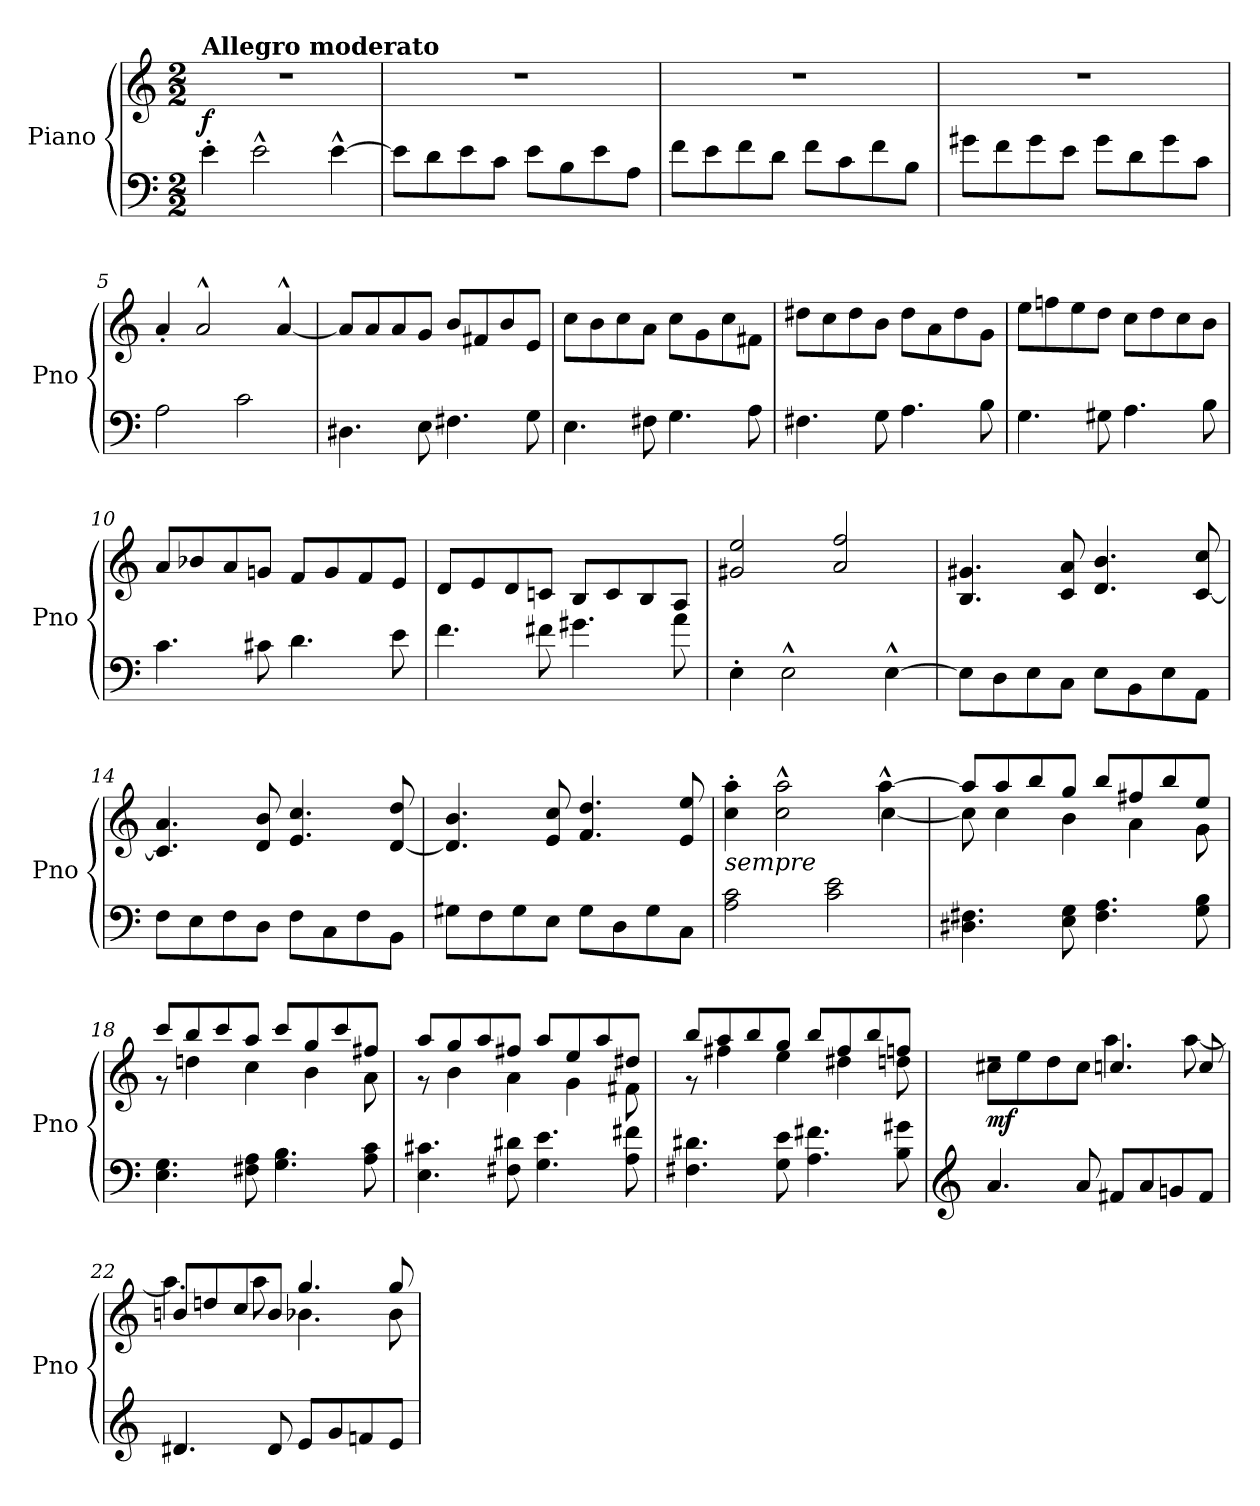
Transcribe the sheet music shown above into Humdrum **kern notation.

**kern	**kern	**dynam
*part1	*part1	*part1
*staff2	*staff1	*staff1/2
*I"Piano	*	*
*I'Pno	*	*
*clefF4	*clefG2	*
*k[]	*k[]	*
*M2/2	*M2/2	*
=1	=1	=1
!	!LO:TX:a:B:t=Allegro moderato	!
!	!	!LO:DY:b
4e'\	1r	f
2e^^\	.	.
[4e^^\	.	.
=2	=2	=2
8e\L]	1r	.
8d\	.	.
8e\	.	.
8c\J	.	.
8e\L	.	.
8B\	.	.
8e\	.	.
8A\J	.	.
=3	=3	=3
8f\L	1r	.
8e\	.	.
8f\	.	.
8d\J	.	.
8f\L	.	.
8c\	.	.
8f\	.	.
8B\J	.	.
=4	=4	=4
8g#X\L	1r	.
8f\	.	.
8g#\	.	.
8e\J	.	.
8g#\L	.	.
8d\	.	.
8g#\	.	.
8c\J	.	.
=5	=5	=5
!	!	!LO:DY:b
2A\	4a'/	other-dynamics
.	2a^^/	.
2c\	.	.
.	[4a^^/	.
=6	=6	=6
4.D#X\	8a/L]	.
.	8a/	.
.	8a/	.
8E\	8g/J	.
4.F#X\	8b/L	.
.	8f#X/	.
.	8b/	.
8G\	8e/J	.
!!LO:LB:g=z
=7	=7	=7
4.E\	8cc\L	.
.	8b\	.
.	8cc\	.
8F#X\	8a\J	.
4.G\	8cc\L	.
.	8g\	.
.	8cc\	.
8A\	8f#X\J	.
=8	=8	=8
4.F#X\	8dd#X\L	.
.	8cc\	.
.	8dd#\	.
8G\	8b\J	.
4.A\	8dd#\L	.
.	8a\	.
.	8dd#\	.
8B\	8g\J	.
=9	=9	=9
4.G\	8ee\L	.
.	8ffn\	.
.	8ee\	.
8G#X\	8dd\J	.
4.A\	8cc\L	.
.	8dd\	.
.	8cc\	.
8B\	8b\J	.
=10	=10	=10
4.c\	8a/L	.
.	8b-X/	.
.	8a/	.
8c#X\	8gn/J	.
4.d\	8f/L	.
.	8g/	.
.	8f/	.
8e\	8e/J	.
=11	=11	=11
4.f\	8d/L	.
.	8e/	.
.	8d/	.
8f#X\	8cn/J	.
4.g#X\	8B/L	.
.	8c/	.
.	8B/	.
8a\	8A/J	.
!!LO:LB:g=z
=12	=12	=12
4E'\	2g#X/ 2ee/	.
2E^^\	.	.
.	2a/ 2ff/	.
[4E^^\	.	.
=13	=13	=13
8E\L]	4.B/ 4.g#X/	.
8D\	.	.
8E\	.	.
8C\J	8c/ 8a/	.
8E\L	4.d/ 4.b/	.
8BB\	.	.
8E\	.	.
8AA\J	[8c/ 8cc/	.
=14	=14	=14
8F\L	4.c/] 4.a/	.
8E\	.	.
8F\	.	.
8D\J	8d/ 8b/	.
8F\L	4.e/ 4.cc/	.
8C\	.	.
8F\	.	.
8BB\J	[8d/ 8dd/	.
=15	=15	=15
8G#X\L	4.d/] 4.b/	.
8F\	.	.
8G#\	.	.
8E\J	8e/ 8cc/	.
8G#\L	4.f/ 4.dd/	.
8D\	.	.
8G#\	.	.
8C\J	8e/ 8ee/	.
=16	=16	=16
*	*^	*
!	!LO:TX:b:i:t=sempre	!	!
2A\ 2c\	4cc\' 4aa\'	2.ryy	.
.	2cc\^^ 2aa\^^	.	.
2c\ 2e\	.	.	.
.	[4aa^^\	[4cc	.
=17	=17	=17	=17
4.D#X\ 4.F#X\	8aa/L]	8cc\]	.
.	8aa/	4cc\	.
.	8bb/	.	.
8E\ 8G\	8gg/J	4b\	.
4.F#\ 4.A\	8bb/L	.	.
.	8ff#X/	4a\	.
.	8bb/	.	.
8G\ 8B\	8ee/J	8g\	.
!!LO:LB:g=z	!!
=18	=18	=18	=18
4.E\ 4.G\	8ccc/L	8r	.
.	8bb/	4ddn\	.
.	8ccc/	.	.
8F#X\ 8A\	8aa/J	4cc\	.
4.G\ 4.B\	8ccc/L	.	.
.	8gg/	4b\	.
.	8ccc/	.	.
8A\ 8c\	8ff#X/J	8a\	.
=19	=19	=19	=19
4.E\ 4.c#X\	8aa/L	8r	.
.	8gg/	4b\	.
.	8aa/	.	.
8F#X\ 8d#X\	8ff#X/J	4a\	.
4.G\ 4.e\	8aa/L	.	.
.	8ee/	4g\	.
.	8aa/	.	.
8A\ 8f#X\	8dd#X/J	8f#X\	.
=20	=20	=20	=20
4.F#X\ 4.d#X\	8bb/L	8r	.
.	8aa/	4ff#X\	.
.	8bb/	.	.
8G\ 8e\	8gg/J	4ee\	.
4.A\ 4.f#X\	8bb/L	.	.
.	8ff#/	4dd#X\	.
.	8bb/	.	.
8B\ 8g#X\	8ffn/J	8ddn\	.
=21	=21	=21	=21
*clefG2	*	*	*
!	!	!	!LO:DY:b
4.a/	2rdd	8cc#X\L	mf
.	.	8ee\	.
.	.	8dd\	.
8a/	.	8cc#\J	.
8f#X/L	4.ccn/	4.aa\	.
8a/	.	.	.
8gn/	.	.	.
8f#/J	8cc/	[8aa\	.
!!LO:LB:g=z	!!
=22	=22	=22	=22
4.d#X/	8bn/L	4.aa\]	.
.	8ddn/	.	.
.	8cc/	.	.
8d#/	8b/J	8aa\	.
8e/L	4.gg/	4.b-X\	.
8g/	.	.	.
8fn/	.	.	.
8e/J	8gg/	8b-\	.
*	*v	*v	*
=	=	=
*-	*-	*-
